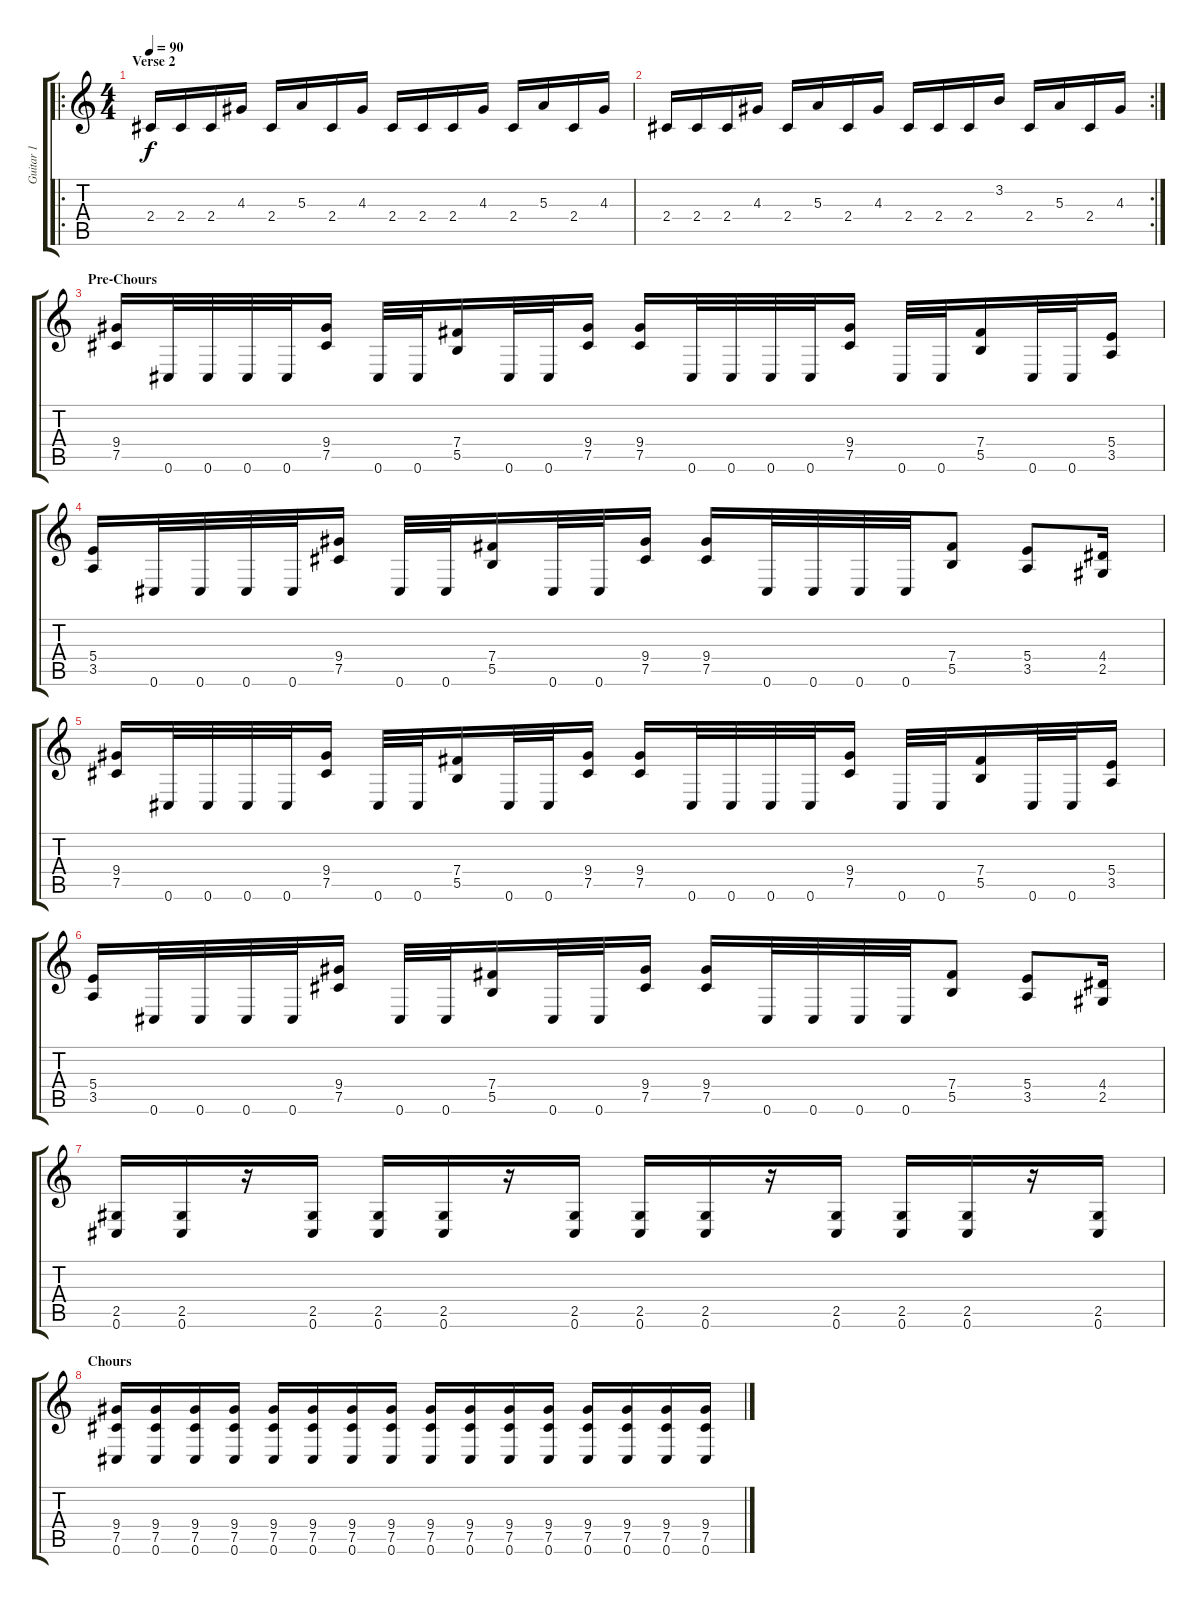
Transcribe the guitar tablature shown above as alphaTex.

\track ("Guitar 1" "Guitar 1") {instrument distortionguitar}
\staff {score tabs}
\tuning (Db4 Ab3 E3 B2 Gb2 Db2) {hide}
\ro
\ts (4 4)
\section ("" "Verse 2")
\tempo 90
\clef g2
\ks c
2.4.16{dy f} 2.4.16 2.4.16 4.3.16 2.4.16 5.3.16 2.4.16 4.3.16 2.4.16 2.4.16 2.4.16 4.3.16 2.4.16 5.3.16 2.4.16 4.3.16 |
\rc 2
2.4.16 2.4.16 2.4.16 4.3.16 2.4.16 5.3.16 2.4.16 4.3.16 2.4.16 2.4.16 2.4.16 3.2.16 2.4.16 5.3.16 2.4.16 4.3.16 |
\section ("" "Pre-Chours")
(9.4 7.5).16 0.6.32 0.6.32 0.6.32 0.6.32 (9.4 7.5).16 0.6.32 0.6.32 (7.4 5.5).16 0.6.32 0.6.32 (9.4 7.5).16 (9.4 7.5).16 0.6.32 0.6.32 0.6.32 0.6.32 (9.4 7.5).16 0.6.32 0.6.32 (7.4 5.5).16 0.6.32 0.6.32 (5.4 3.5).16 |
(5.4 3.5).16 0.6.32 0.6.32 0.6.32 0.6.32 (9.4 7.5).16 0.6.32 0.6.32 (7.4 5.5).16 0.6.32 0.6.32 (9.4 7.5).16 (9.4 7.5).16 0.6.32 0.6.32 0.6.32 0.6.32 (7.4 5.5).8 (5.4 3.5).8 (4.4 2.5).16 |
(9.4 7.5).16 0.6.32 0.6.32 0.6.32 0.6.32 (9.4 7.5).16 0.6.32 0.6.32 (7.4 5.5).16 0.6.32 0.6.32 (9.4 7.5).16 (9.4 7.5).16 0.6.32 0.6.32 0.6.32 0.6.32 (9.4 7.5).16 0.6.32 0.6.32 (7.4 5.5).16 0.6.32 0.6.32 (5.4 3.5).16 |
(5.4 3.5).16 0.6.32 0.6.32 0.6.32 0.6.32 (9.4 7.5).16 0.6.32 0.6.32 (7.4 5.5).16 0.6.32 0.6.32 (9.4 7.5).16 (9.4 7.5).16 0.6.32 0.6.32 0.6.32 0.6.32 (7.4 5.5).8 (5.4 3.5).8 (4.4 2.5).16 |
(2.5 0.6).16 (2.5 0.6).16 r.16 (2.5 0.6).16 (2.5 0.6).16 (2.5 0.6).16 r.16 (2.5 0.6).16 (2.5 0.6).16 (2.5 0.6).16 r.16 (2.5 0.6).16 (2.5 0.6).16 (2.5 0.6).16 r.16 (2.5 0.6).16 |
\section ("" "Chours")
(9.4 7.5 0.6).16 (9.4 7.5 0.6).16 (9.4 7.5 0.6).16 (9.4 7.5 0.6).16 (9.4 7.5 0.6).16 (9.4 7.5 0.6).16 (9.4 7.5 0.6).16 (9.4 7.5 0.6).16 (9.4 7.5 0.6).16 (9.4 7.5 0.6).16 (9.4 7.5 0.6).16 (9.4 7.5 0.6).16 (9.4 7.5 0.6).16 (9.4 7.5 0.6).16 (9.4 7.5 0.6).16 (9.4 7.5 0.6).16
